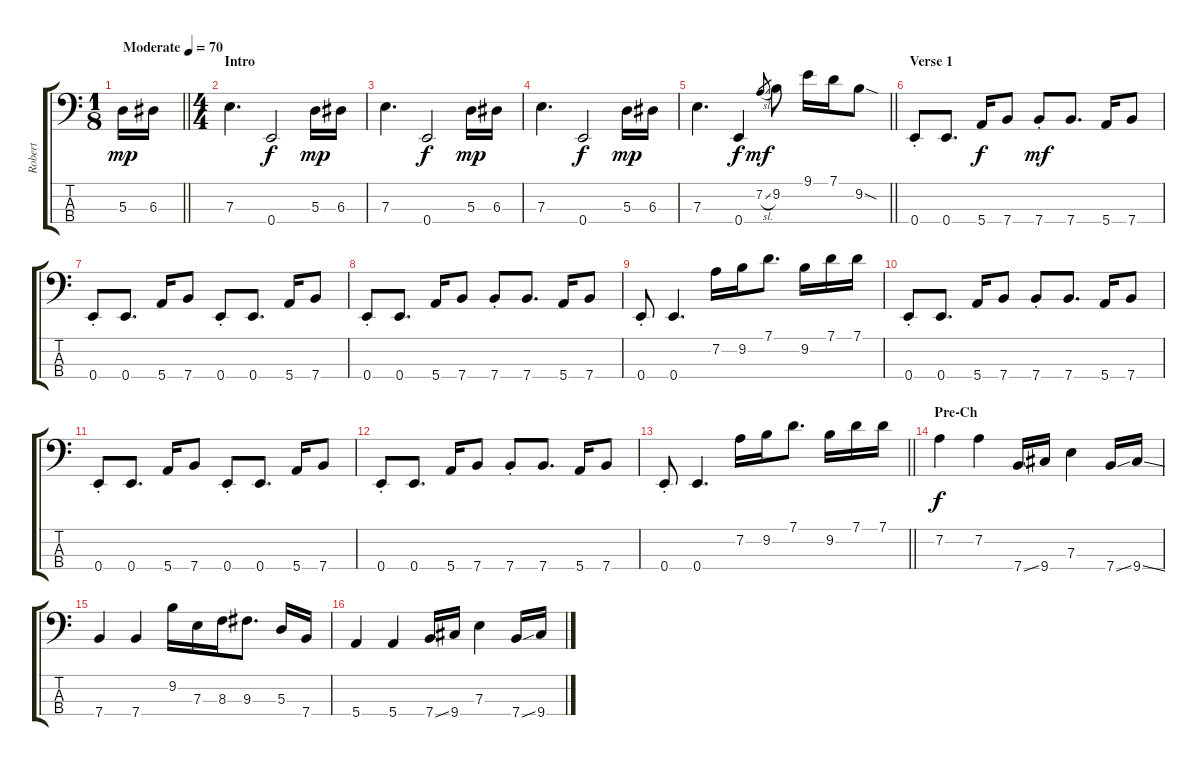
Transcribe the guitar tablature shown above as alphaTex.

\track ("Robert" "Robert") {instrument electricbassfinger}
\staff {score tabs}
\tuning (G2 D2 A1 E1) {hide}
\ts (1 8)
\tempo (70 "Moderate")
\clef f4
\barLineRight lightlight
\ks c
5.3.16{dy mp instrument electricbassfinger} 6.3.16 |
\ts (4 4)
\section ("" "Intro")
7.3.4{d} 0.4.2{dy f} 5.3.16{dy mp} 6.3.16 |
7.3.4{d} 0.4.2{dy f} 5.3.16{dy mp} 6.3.16 |
7.3.4{d} 0.4.2{dy f} 5.3.16{dy mp} 6.3.16 |
\barLineRight lightlight
7.3.4{d} 0.4.4{dy f} 7.2{sl}.8{gr dy mf} 9.2.8 9.1.16 7.1.16 9.2{sod}.8 |
\section ("" "Verse 1")
0.4{st}.8 0.4.8{d} 5.4.16{dy f} 7.4.8 7.4{st}.8{dy mf} 7.4.8{d} 5.4.16 7.4.8 |
0.4{st}.8 0.4.8{d} 5.4.16 7.4.8 0.4{st}.8 0.4.8{d} 5.4.16 7.4.8 |
0.4{st}.8 0.4.8{d} 5.4.16 7.4.8 7.4{st}.8 7.4.8{d} 5.4.16 7.4.8 |
0.4{st}.8 0.4.4{d} 7.2.16 9.2.16 7.1.8{d} 9.2.16 7.1.16 7.1.16 |
0.4{st}.8 0.4.8{d} 5.4.16 7.4.8 7.4{st}.8 7.4.8{d} 5.4.16 7.4.8 |
0.4{st}.8 0.4.8{d} 5.4.16 7.4.8 0.4{st}.8 0.4.8{d} 5.4.16 7.4.8 |
0.4{st}.8 0.4.8{d} 5.4.16 7.4.8 7.4{st}.8 7.4.8{d} 5.4.16 7.4.8 |
\barLineRight lightlight
0.4{st}.8 0.4.4{d} 7.2.16 9.2.16 7.1.8{d} 9.2.16 7.1.16 7.1.16 |
\section ("" "Pre-Ch")
7.2.4{dy f} 7.2.4 7.4{ss}.16 9.4.16 7.3.4 7.4{ss}.16 9.4{ss}.16 |
7.4.4 7.4.4 9.2.16 7.3.16 8.3.16 9.3.8{d} 5.3.16 7.4.16 |
5.4.4 5.4.4 7.4{ss}.16 9.4.16 7.3.4 7.4{ss}.16 9.4{ss}.16
